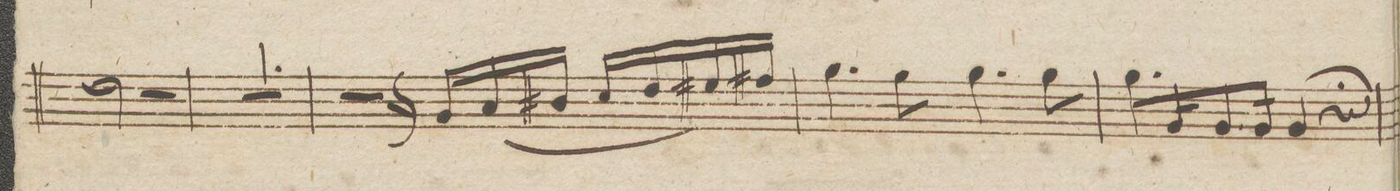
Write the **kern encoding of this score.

**kern	**dynam
*I"Viole.	*
*clefC3	*
*k[]	*
*met(c)	*
*M4/4	*
2e\	.
2r	.
=11	=11
1r	.
=12	=12
2r	.
16r	.
16A/LL	.
(16B/	.
16c#X\JJ	.
16d/LL	.
16e/	.
16f#X/)	.
16g#X/JJ	.
=13	=13
4.a\	.
8a\	.
4.a\	.
8a\	.
=14	=14
8.a\L	.
16A/	.
8.A/	.
16A/Jk	.
4A/	.
4r;	.
=15	=15
*-	*-
